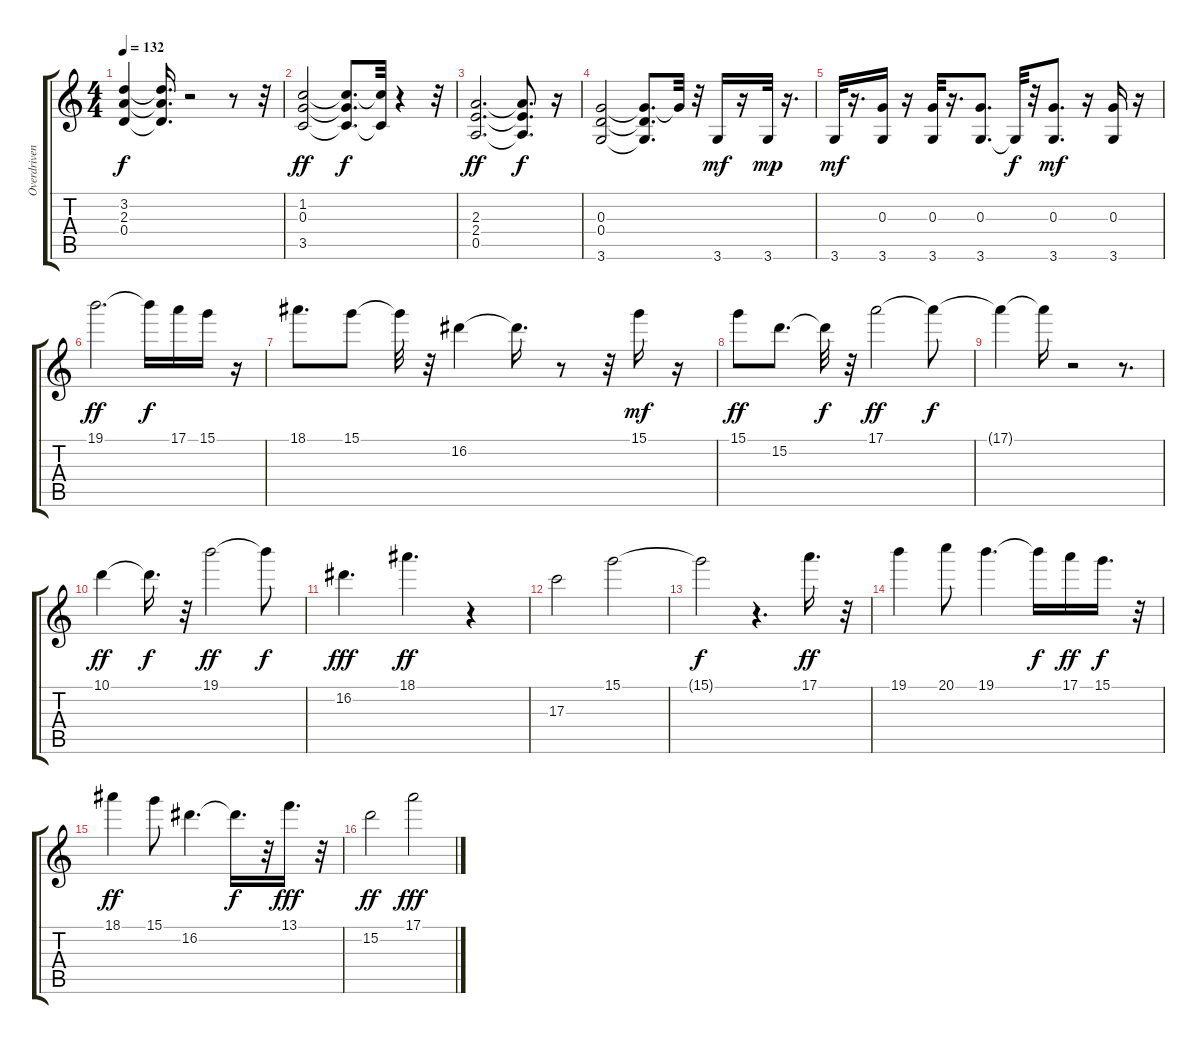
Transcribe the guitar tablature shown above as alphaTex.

\track ("Overdriven" "Overdriven") {instrument overdrivenguitar}
\staff {score tabs}
\tuning (E4 B3 G3 D3 A2 E2) {hide}
\ts (4 4)
\tempo 132
\clef g2
\ks c
(3.2{t} 2.3{t} 0.4{t}).4{dy f} (3.2{t} 2.3{t} 0.4{t}).16{d} r.2 r.8 r.32 |
(1.2 0.3 3.5).2{dy ff} (1.2{t} 0.3{t} 3.5{t}).8{d dy f} (1.2{t} 3.5{t}).32 r.4 r.32 |
(2.3 2.4 0.5).2{d dy ff} (2.3{t} 2.4{t} 0.5{t}).8{d dy f} r.16 |
(0.3 0.4 3.6).2 (0.3{t} 0.4{t} 3.6{t}).8{d} 0.3{t}.32 r.32 3.6.16{dy mf} r.16 3.6.32{dy mp} r.16{d} |
3.6.32{dy mf} r.16{d} (0.3 3.6).16 r.16 (0.3 3.6).32 r.16{d} (0.3 3.6).8{d} 3.6{t}.32{dy f} r.32 (0.3 3.6).8{d dy mf} r.16 (0.3 3.6).16 r.16 |
19.1.2{d dy ff} 19.1{t}.16{dy f} 17.1.16 15.1.16 r.16 |
18.1.8{d} 15.1.8 15.1{t}.32 r.32 16.2.4 16.2{t}.16{d} r.8 r.32 15.1.16{dy mf} r.16 |
15.1.8{dy ff} 15.2.8{d} 15.2{t}.32{dy f} r.32 17.1.2{dy ff} 17.1{t}.8{dy f} |
17.1{t}.4 17.1{t}.16 r.2 r.8{d} |
10.1.4{dy ff} 10.1{t}.16{d dy f} r.32 19.1.2{dy ff} 19.1{t}.8{dy f} |
16.2.4{d dy fff} 18.1.4{d dy ff} r.4 |
17.3.2 15.1.2 |
15.1{t}.2{dy f} r.4{d} 17.1.16{d dy ff} r.32 |
19.1.4 20.1.8 19.1.4{d} 19.1{t}.16{dy f} 17.1.16{dy ff} 15.1.16{d dy f} r.32 |
18.1.4{dy ff} 15.1.8 16.2.4{d} 16.2{t}.16{d dy f} r.32 13.1.16{d dy fff} r.32 |
15.2.2{dy ff} 17.1.2{dy fff}
